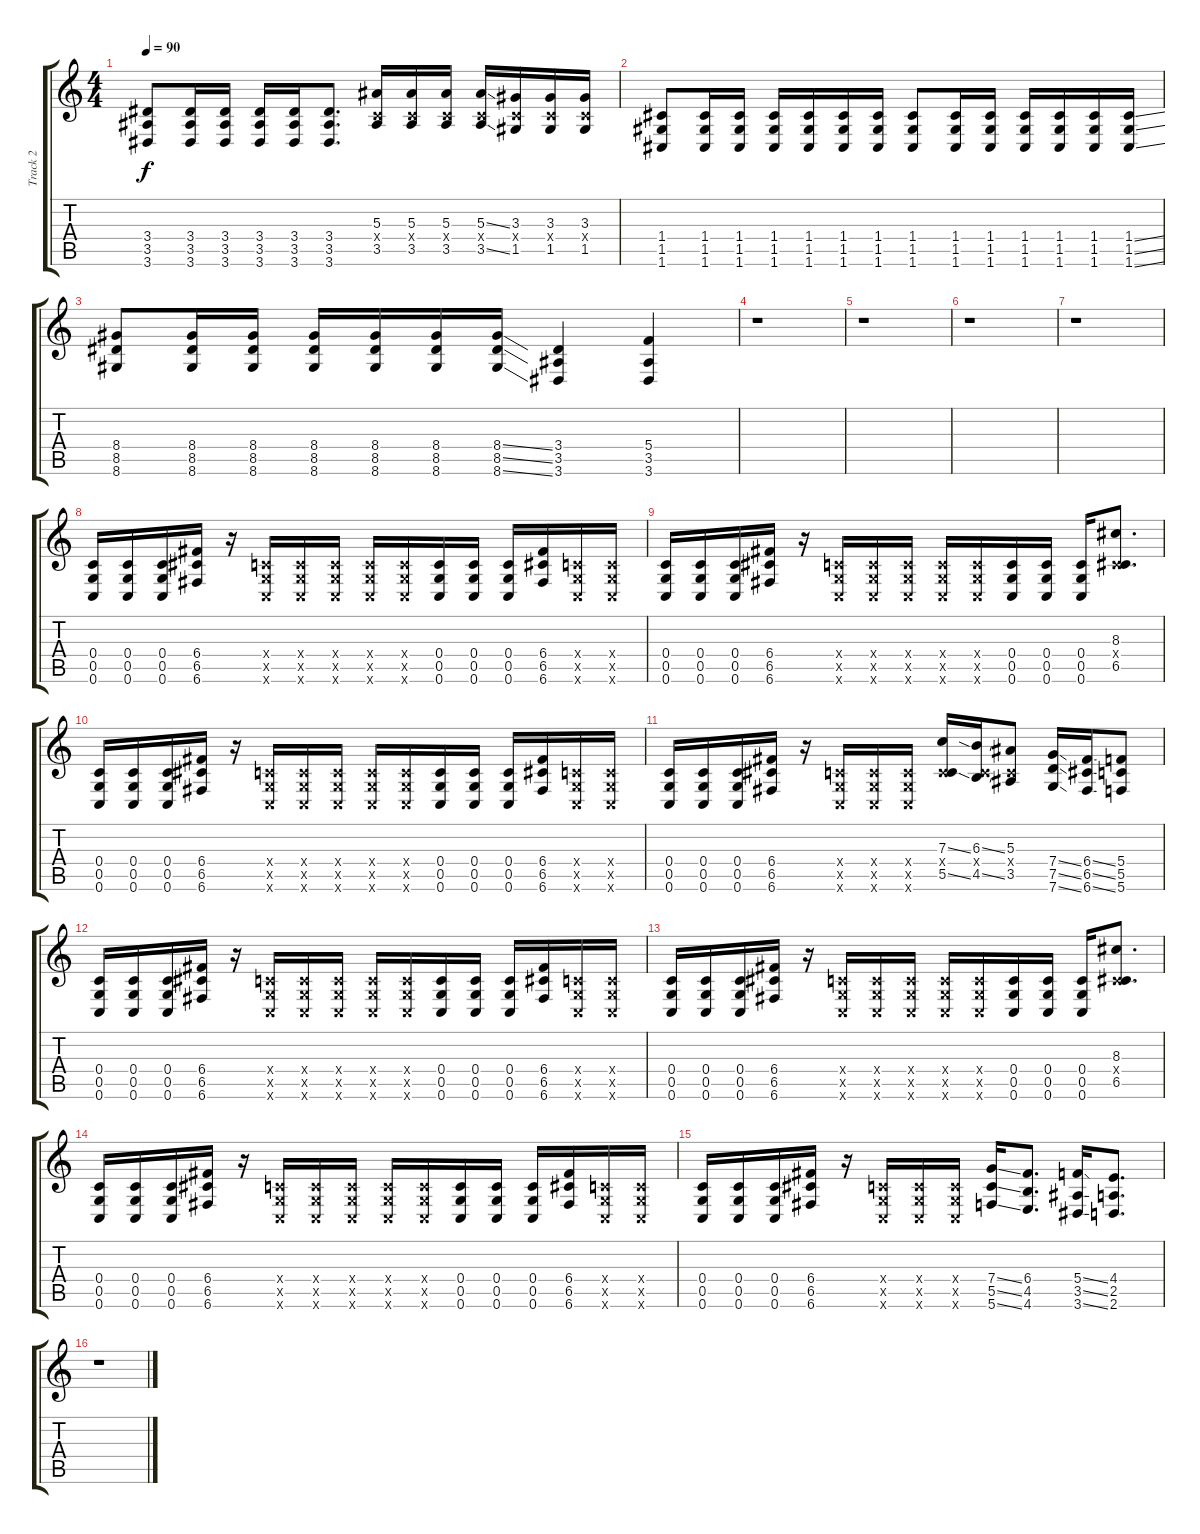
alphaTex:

\track ("Track 2" "Track 2") {instrument distortionguitar}
\staff {score tabs}
\tuning (D4 A3 F3 C3 G2 C2) {hide}
\ts (4 4)
\tempo 90
\clef g2
\ks c
(3.4 3.5 3.6).8{dy f} (3.4 3.5 3.6).16 (3.4 3.5 3.6).16 (3.4 3.5 3.6).16 (3.4 3.5 3.6).16 (3.4 3.5 3.6).8{d} (5.3 0.4{x} 3.5).16 (5.3 0.4{x} 3.5).16 (5.3 0.4{x} 3.5).16 (5.3{ss} 0.4{x} 3.5{ss}).16 (3.3 0.4{x} 1.5).16 (3.3 0.4{x} 1.5).16 (3.3 0.4{x} 1.5).16 |
(1.4 1.5 1.6).8 (1.4 1.5 1.6).16 (1.4 1.5 1.6).16 (1.4 1.5 1.6).16 (1.4 1.5 1.6).16 (1.4 1.5 1.6).16 (1.4 1.5 1.6).16 (1.4 1.5 1.6).8 (1.4 1.5 1.6).16 (1.4 1.5 1.6).16 (1.4 1.5 1.6).16 (1.4 1.5 1.6).16 (1.4 1.5 1.6).16 (1.4{ss} 1.5{ss} 1.6{ss}).16 |
(8.4 8.5 8.6).8 (8.4 8.5 8.6).16 (8.4 8.5 8.6).16 (8.4 8.5 8.6).16 (8.4 8.5 8.6).16 (8.4 8.5 8.6).16 (8.4{ss} 8.5{ss} 8.6{ss}).16 (3.4 3.5 3.6).4 (5.4 3.5 3.6).4 |
r.1 |
r.1 |
r.1 |
r.1 |
(0.4 0.5 0.6).16 (0.4 0.5 0.6).16 (0.4 0.5 0.6).16 (6.4 6.5 6.6).16 r.16 (0.4{x} 0.5{x} 0.6{x}).16 (0.4{x} 0.5{x} 0.6{x}).16 (0.4{x} 0.5{x} 0.6{x}).16 (0.4{x} 0.5{x} 0.6{x}).16 (0.4{x} 0.5{x} 0.6{x}).16 (0.4 0.5 0.6).16 (0.4 0.5 0.6).16 (0.4 0.5 0.6).16 (6.4 6.5 6.6).16 (0.4{x} 0.5{x} 0.6{x}).16 (0.4{x} 0.5{x} 0.6{x}).16 |
(0.4 0.5 0.6).16 (0.4 0.5 0.6).16 (0.4 0.5 0.6).16 (6.4 6.5 6.6).16 r.16 (0.4{x} 0.5{x} 0.6{x}).16 (0.4{x} 0.5{x} 0.6{x}).16 (0.4{x} 0.5{x} 0.6{x}).16 (0.4{x} 0.5{x} 0.6{x}).16 (0.4{x} 0.5{x} 0.6{x}).16 (0.4 0.5 0.6).16 (0.4 0.5 0.6).16 (0.4 0.5 0.6).16 (8.3 0.4{x} 6.5).8{d} |
(0.4 0.5 0.6).16 (0.4 0.5 0.6).16 (0.4 0.5 0.6).16 (6.4 6.5 6.6).16 r.16 (0.4{x} 0.5{x} 0.6{x}).16 (0.4{x} 0.5{x} 0.6{x}).16 (0.4{x} 0.5{x} 0.6{x}).16 (0.4{x} 0.5{x} 0.6{x}).16 (0.4{x} 0.5{x} 0.6{x}).16 (0.4 0.5 0.6).16 (0.4 0.5 0.6).16 (0.4 0.5 0.6).16 (6.4 6.5 6.6).16 (0.4{x} 0.5{x} 0.6{x}).16 (0.4{x} 0.5{x} 0.6{x}).16 |
(0.4 0.5 0.6).16 (0.4 0.5 0.6).16 (0.4 0.5 0.6).16 (6.4 6.5 6.6).16 r.16 (0.4{x} 0.5{x} 0.6{x}).16 (0.4{x} 0.5{x} 0.6{x}).16 (0.4{x} 0.5{x} 0.6{x}).16 (7.3{ss} 0.4{x} 5.5{ss}).16 (6.3{ss} 0.4{x} 4.5{ss}).16 (5.3 0.4{x} 3.5).8 (7.4{ss} 7.5{ss} 7.6{ss}).16 (6.4{ss} 6.5{ss} 6.6{ss}).16 (5.4 5.5 5.6).8 |
(0.4 0.5 0.6).16 (0.4 0.5 0.6).16 (0.4 0.5 0.6).16 (6.4 6.5 6.6).16 r.16 (0.4{x} 0.5{x} 0.6{x}).16 (0.4{x} 0.5{x} 0.6{x}).16 (0.4{x} 0.5{x} 0.6{x}).16 (0.4{x} 0.5{x} 0.6{x}).16 (0.4{x} 0.5{x} 0.6{x}).16 (0.4 0.5 0.6).16 (0.4 0.5 0.6).16 (0.4 0.5 0.6).16 (6.4 6.5 6.6).16 (0.4{x} 0.5{x} 0.6{x}).16 (0.4{x} 0.5{x} 0.6{x}).16 |
(0.4 0.5 0.6).16 (0.4 0.5 0.6).16 (0.4 0.5 0.6).16 (6.4 6.5 6.6).16 r.16 (0.4{x} 0.5{x} 0.6{x}).16 (0.4{x} 0.5{x} 0.6{x}).16 (0.4{x} 0.5{x} 0.6{x}).16 (0.4{x} 0.5{x} 0.6{x}).16 (0.4{x} 0.5{x} 0.6{x}).16 (0.4 0.5 0.6).16 (0.4 0.5 0.6).16 (0.4 0.5 0.6).16 (8.3 0.4{x} 6.5).8{d} |
(0.4 0.5 0.6).16 (0.4 0.5 0.6).16 (0.4 0.5 0.6).16 (6.4 6.5 6.6).16 r.16 (0.4{x} 0.5{x} 0.6{x}).16 (0.4{x} 0.5{x} 0.6{x}).16 (0.4{x} 0.5{x} 0.6{x}).16 (0.4{x} 0.5{x} 0.6{x}).16 (0.4{x} 0.5{x} 0.6{x}).16 (0.4 0.5 0.6).16 (0.4 0.5 0.6).16 (0.4 0.5 0.6).16 (6.4 6.5 6.6).16 (0.4{x} 0.5{x} 0.6{x}).16 (0.4{x} 0.5{x} 0.6{x}).16 |
(0.4 0.5 0.6).16 (0.4 0.5 0.6).16 (0.4 0.5 0.6).16 (6.4 6.5 6.6).16 r.16 (0.4{x} 0.5{x} 0.6{x}).16 (0.4{x} 0.5{x} 0.6{x}).16 (0.4{x} 0.5{x} 0.6{x}).16 (7.4{ss} 5.5{ss} 5.6{ss}).16 (6.4 4.5 4.6).8{d} (5.4{ss} 3.5{ss} 3.6{ss}).16 (4.4 2.5 2.6).8{d} |
r.1
